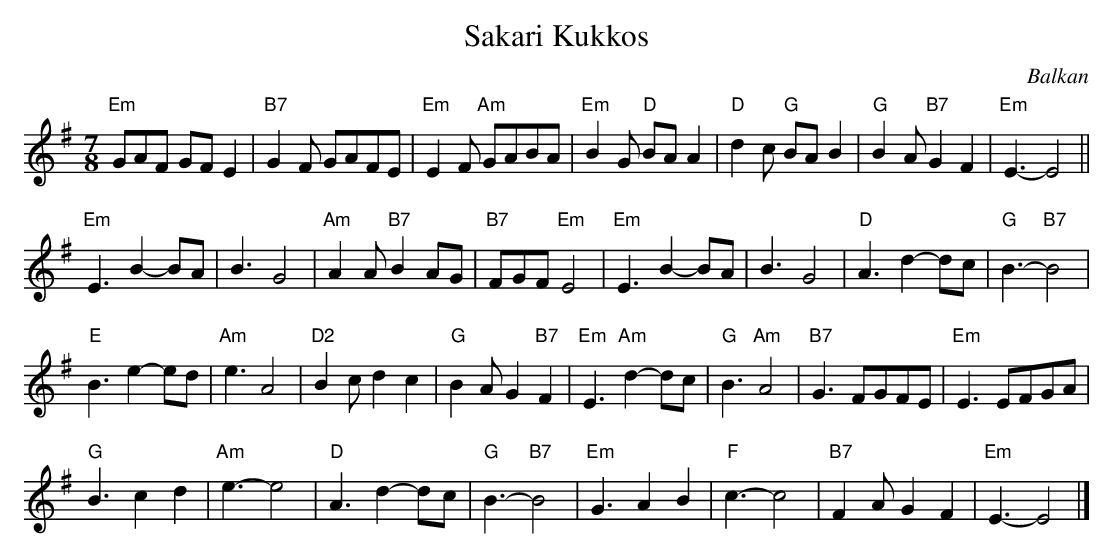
X:1
T:Sakari Kukkos
M:7/8
O:Balkan
K:E min
"Em" GAF GF E2 | "B7" G2F GAFE | "Em" E2F "Am" GABA | "Em" B2G "D" BA A2 |\
"D" d2c "G" BA B2 | "G" B2A "B7" G2F2 | "Em" E3 - E4 ||
"Em" E3 B2-BA | B3 G4 | "Am" A2A "B7" B2 AG | "B7" FGF "Em"E4 |\
"Em" E3 B2 - BA | B3 G4 | "D" A3 d2 - dc | "G" B3 - "B7" B4 |
"E" B3 e2 - ed | "Am" e3 A4 | "D2" B2c d2 c2 | "G" B2A G2 "B7" F2 |\
"Em" E3 "Am" d2 - dc | "G" B3 "Am" A4 | "B7" G3 FGFE | "Em" E3 EFGA |
"G" B3 c2 d2 | "Am" e3 - e4 | "D" A3 d2 - dc | "G" B3 - "B7" B4 |\
"Em"G3 A2 B2 | "F" c3 - c4 | "B7" F2A G2 F2 | "Em" E3 - E4 |]
